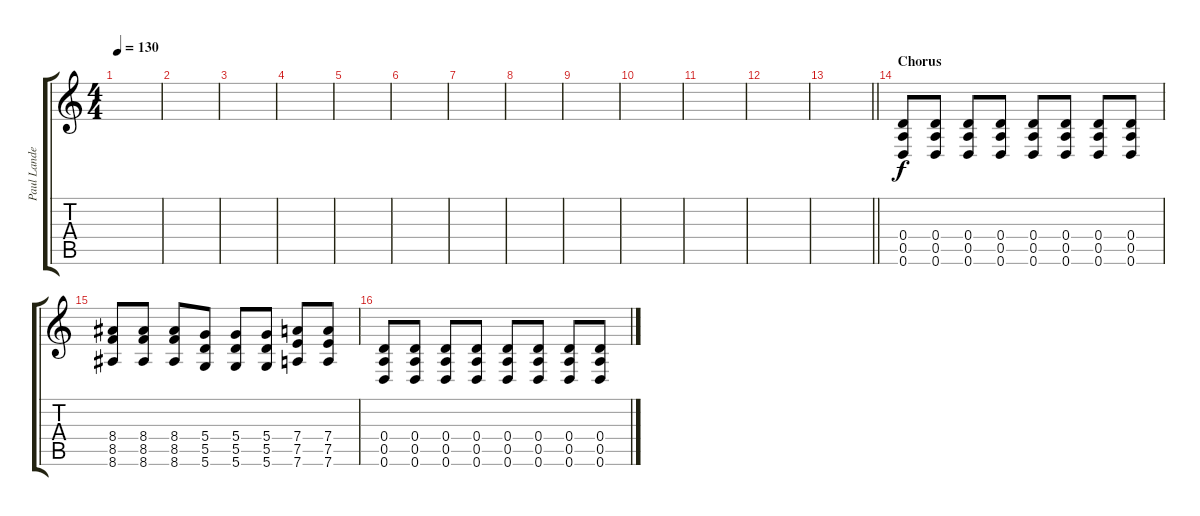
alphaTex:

\track ("Paul Landers" "Paul Lande") {instrument distortionguitar}
\staff {score tabs}
\tuning (E4 B3 G3 D3 A2 D2) {hide}
\ts (4 4)
\tempo 130
\clef g2
\ks c
|
|
|
|
|
|
|
|
|
|
|
|
\barLineRight lightlight
|
\section ("" "Chorus")
(0.4 0.5 0.6).8 (0.4 0.5 0.6).8 (0.4 0.5 0.6).8 (0.4 0.5 0.6).8 (0.4 0.5 0.6).8 (0.4 0.5 0.6).8 (0.4 0.5 0.6).8 (0.4 0.5 0.6).8 |
(8.4 8.5 8.6).8 (8.4 8.5 8.6).8 (8.4 8.5 8.6).8 (5.4 5.5 5.6).8 (5.4 5.5 5.6).8 (5.4 5.5 5.6).8 (7.4 7.5 7.6).8 (7.4 7.5 7.6).8 |
(0.4 0.5 0.6).8 (0.4 0.5 0.6).8 (0.4 0.5 0.6).8 (0.4 0.5 0.6).8 (0.4 0.5 0.6).8 (0.4 0.5 0.6).8 (0.4 0.5 0.6).8 (0.4 0.5 0.6).8
